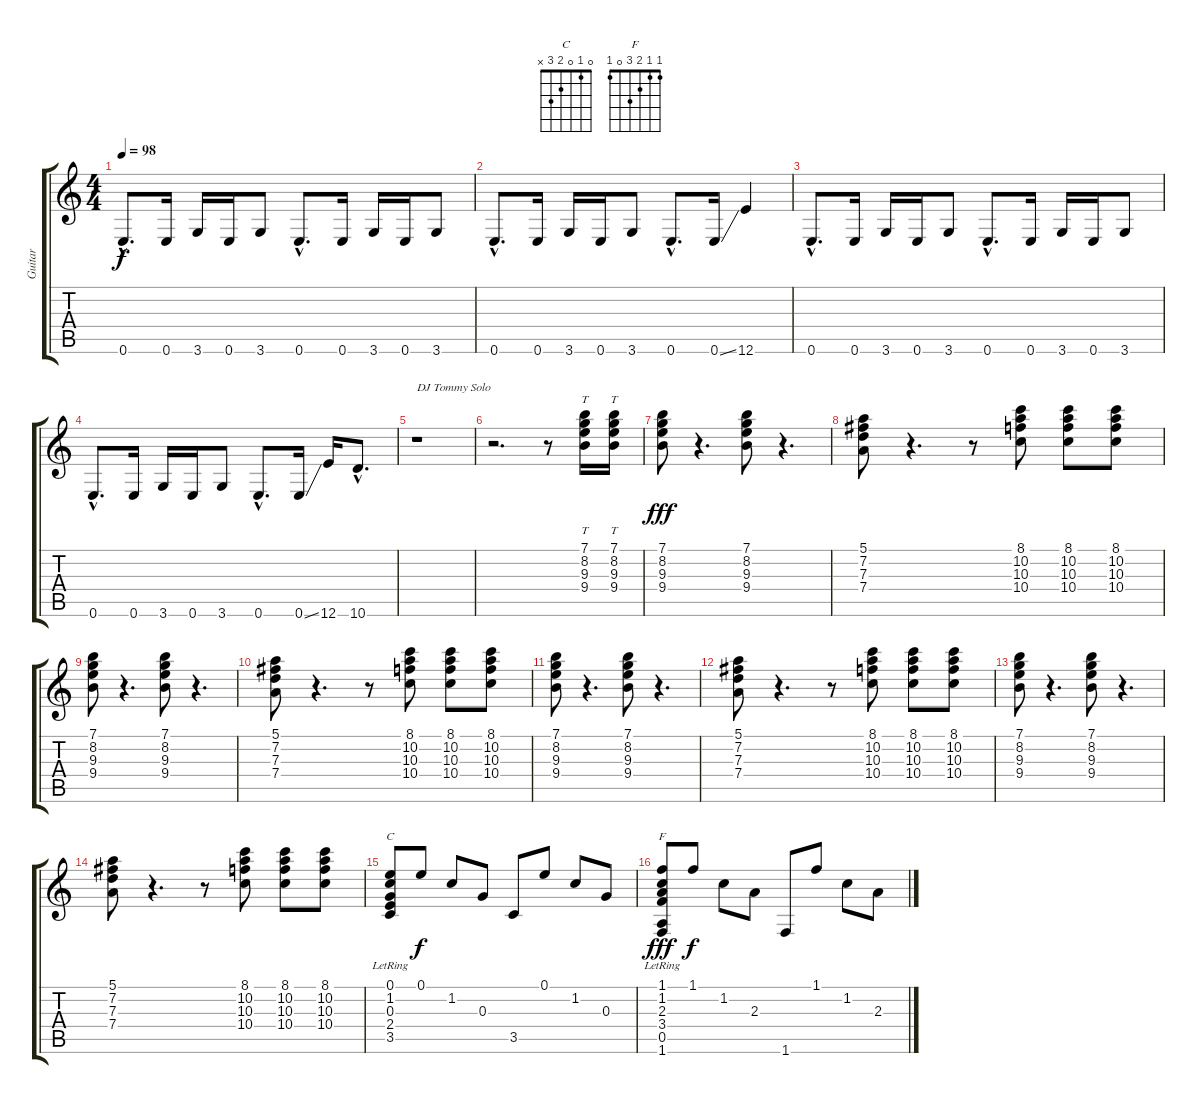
\track ("Guitar" "Guitar") {instrument distortionguitar}
\staff {score tabs}
\tuning (E4 B3 G3 D3 A2 E2) {hide}
\chord ("C" 0 1 0 2 3 x)
\chord ("F" 1 1 2 3 0 1)
\ts (4 4)
\tempo 98
\clef g2
\ks c
0.6{hac}.8{d dy f} 0.6.16 3.6.16 0.6.16 3.6.8 0.6{hac}.8{d} 0.6.16 3.6.16 0.6.16 3.6.8 |
0.6{hac}.8{d} 0.6.16 3.6.16 0.6.16 3.6.8 0.6{hac}.8{d} 0.6{ss}.16 12.6.4 |
0.6{hac}.8{d} 0.6.16 3.6.16 0.6.16 3.6.8 0.6{hac}.8{d} 0.6.16 3.6.16 0.6.16 3.6.8 |
0.6{hac}.8{d} 0.6.16 3.6.16 0.6.16 3.6.8 0.6{hac}.8{d} 0.6{ss}.16 12.6.16 10.6{hac}.8{d} |
r.1{txt "DJ Tommy Solo"} |
r.2{d} r.8 (7.1 8.2 9.3 9.4).16{tt} (7.1 8.2 9.3 9.4).16{tt} |
(7.1 8.2 9.3 9.4).8{dy fff} r.4{d} (7.1 8.2 9.3 9.4).8 r.4{d} |
(5.1 7.2 7.3 7.4).8 r.4{d} r.8 (8.1 10.2 10.3 10.4).8 (8.1 10.2 10.3 10.4).8 (8.1 10.2 10.3 10.4).8 |
(7.1 8.2 9.3 9.4).8 r.4{d} (7.1 8.2 9.3 9.4).8 r.4{d} |
(5.1 7.2 7.3 7.4).8 r.4{d} r.8 (8.1 10.2 10.3 10.4).8 (8.1 10.2 10.3 10.4).8 (8.1 10.2 10.3 10.4).8 |
(7.1 8.2 9.3 9.4).8 r.4{d} (7.1 8.2 9.3 9.4).8 r.4{d} |
(5.1 7.2 7.3 7.4).8 r.4{d} r.8 (8.1 10.2 10.3 10.4).8 (8.1 10.2 10.3 10.4).8 (8.1 10.2 10.3 10.4).8 |
(7.1 8.2 9.3 9.4).8 r.4{d} (7.1 8.2 9.3 9.4).8 r.4{d} |
(5.1 7.2 7.3 7.4).8 r.4{d} r.8 (8.1 10.2 10.3 10.4).8 (8.1 10.2 10.3 10.4).8 (8.1 10.2 10.3 10.4).8 |
(0.1{lr} 1.2{lr} 0.3{lr} 2.4{lr} 3.5{lr}).8{ch "C"} 0.1.8{dy f} 1.2.8 0.3.8 3.5.8 0.1.8 1.2.8 0.3.8 |
(1.1{lr} 1.2{lr} 2.3{lr} 3.4{lr} 0.5{lr} 1.6{lr}).8{ch "F" dy fff} 1.1.8{dy f} 1.2.8 2.3.8 1.6.8 1.1.8 1.2.8 2.3.8
